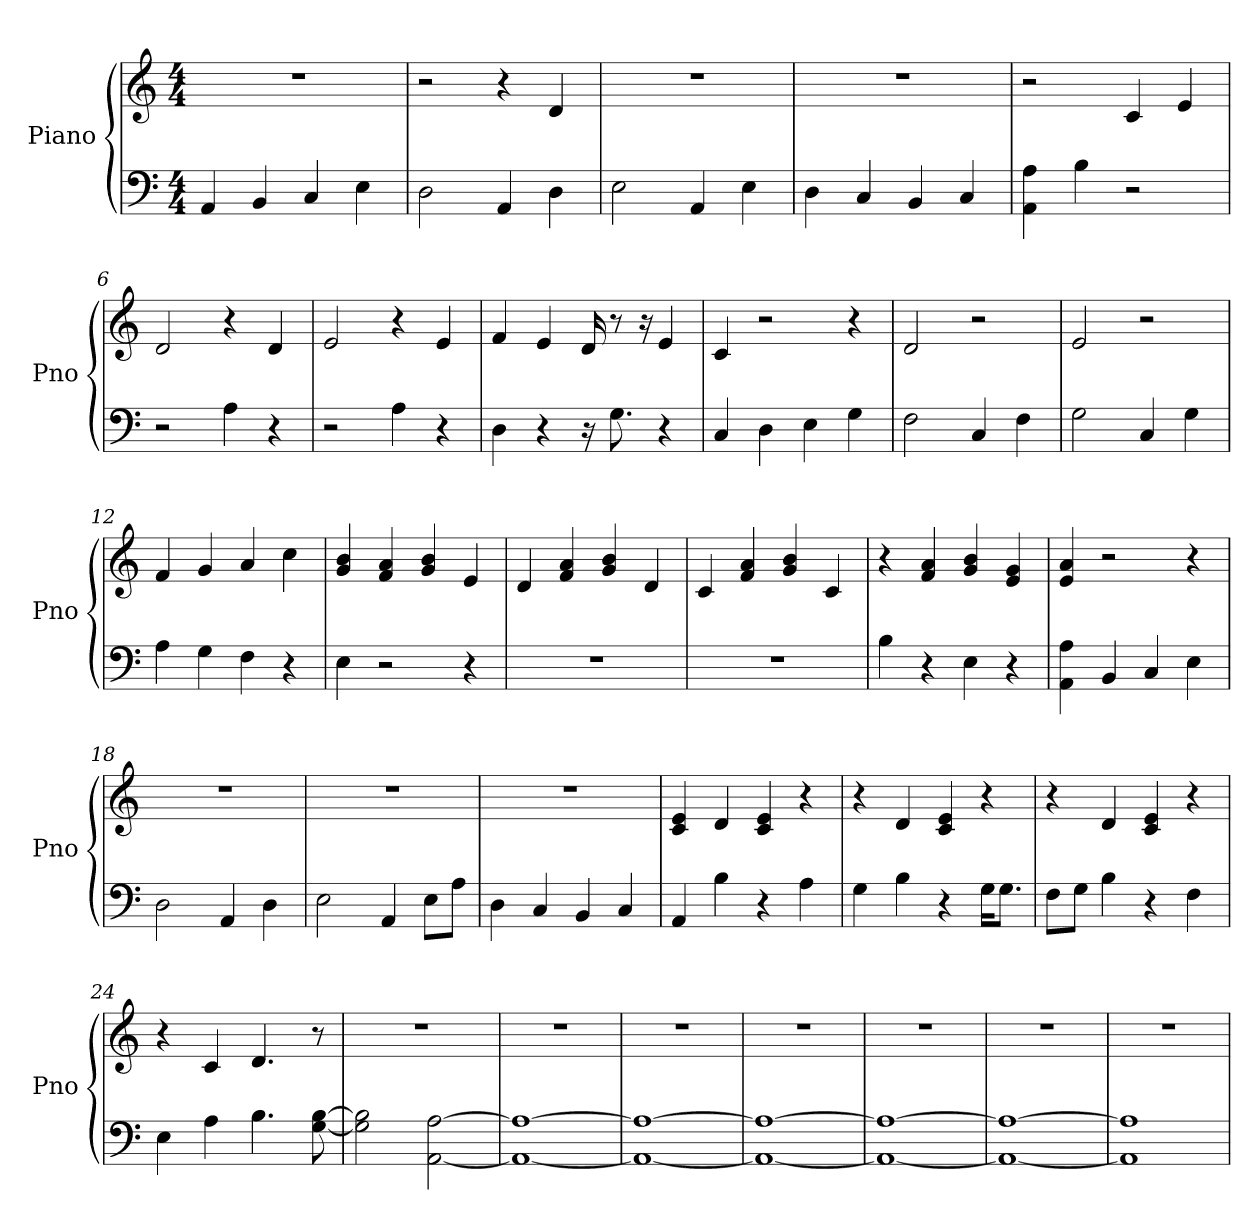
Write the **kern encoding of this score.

**kern	**kern
*part1	*part1
*staff2	*staff1
*I"Piano	*
*I'Pno	*
*clefF4	*clefG2
*k[]	*k[]
*C:	*C:
*M4/4	*M4/4
*MM125	*MM125
=1	=1
4AA	1r
4BB	.
4C	.
4E	.
=2	=2
2D	2r
4AA	4r
4D	4d
=3	=3
2E	1r
4AA	.
4E	.
=4	=4
4D	1r
4C	.
4BB	.
4C	.
=5	=5
4A 4AA	2r
4B	.
2r	4c
.	4e
=6	=6
2r	2d
4A	4r
4r	4d
=7	=7
2r	2e
4A	4r
4r	4e
=8	=8
4D	4f
4r	4e
16r	16d
8.G	8r
.	16r
4r	4e
=9	=9
4C	4c
4D	2r
4E	.
4G	4r
=10	=10
2F	2d
4C	2r
4F	.
=11	=11
2G	2e
4C	2r
4G	.
=12	=12
4A	4f
4G	4g
4F	4a
4r	4cc
=13	=13
4E	4b 4g
2r	4f 4a
.	4g 4b
4r	4e
=14	=14
1r	4d
.	4a 4f
.	4b 4g
.	4d
=15	=15
1r	4c
.	4a 4f
.	4b 4g
.	4c
=16	=16
4B	4r
4r	4f 4a
4E	4b 4g
4r	4g 4e
=17	=17
4A 4AA	4e 4a
4BB	2r
4C	.
4E	4r
=18	=18
2D	1r
4AA	.
4D	.
=19	=19
2E	1r
4AA	.
8E\L	.
8A\J	.
=20	=20
4D	1r
4C	.
4BB	.
4C	.
=21	=21
4AA	4e 4c
4B	4d
4r	4e 4c
4A	4r
=22	=22
4G	4r
4B	4d
4r	4e 4c
16G\KL	4r
8.G\J	.
=23	=23
8F\L	4r
8G\J	.
4B	4d
4r	4e 4c
4F	4r
=24	=24
4E	4r
4A	4c
4.B	4.d
[8B [8G	8r
=25	=25
2B] 2G]	1r
[2AA [2A	.
=26	=26
1AA_ 1A_	1r
=27	=27
1AA_ 1A_	1r
=28	=28
1AA_ 1A_	1r
=29	=29
1AA_ 1A_	1r
=30	=30
1AA_ 1A_	1r
=31	=31
1AA] 1A]	1r
=	=
*-	*-
